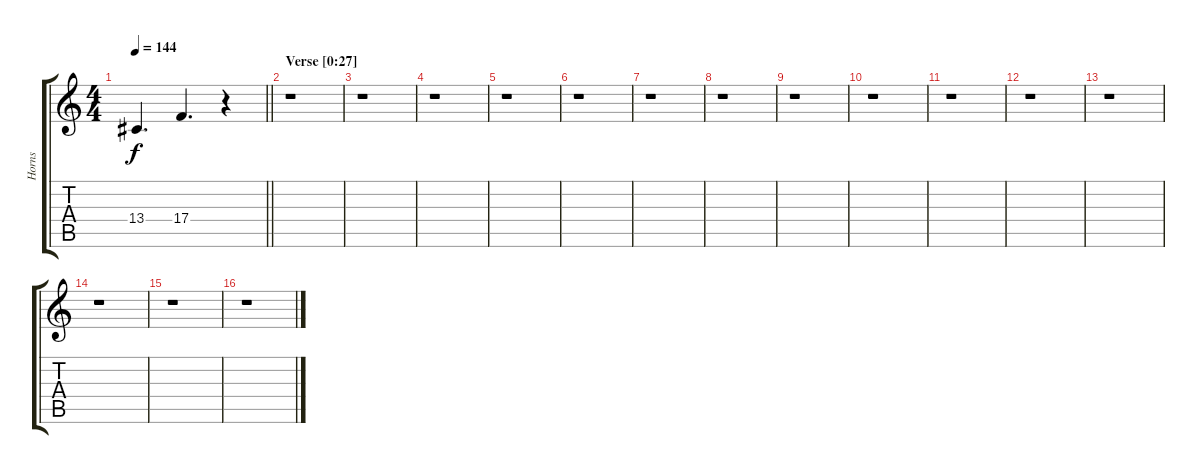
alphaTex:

\track ("Horns" "Horns") {instrument frenchhorn}
\staff {score tabs}
\tuning (D4 A3 F3 C3 G2 D2) {hide}
\ts (4 4)
\tempo 144
\clef g2
\barLineRight lightlight
\ks c
13.4.4{d dy f} 17.4.4{d} r.4 |
\section ("" "Verse [0:27]")
r.1 |
r.1 |
r.1 |
r.1 |
r.1 |
r.1 |
r.1 |
r.1 |
r.1 |
r.1 |
r.1 |
r.1 |
r.1 |
r.1 |
r.1
